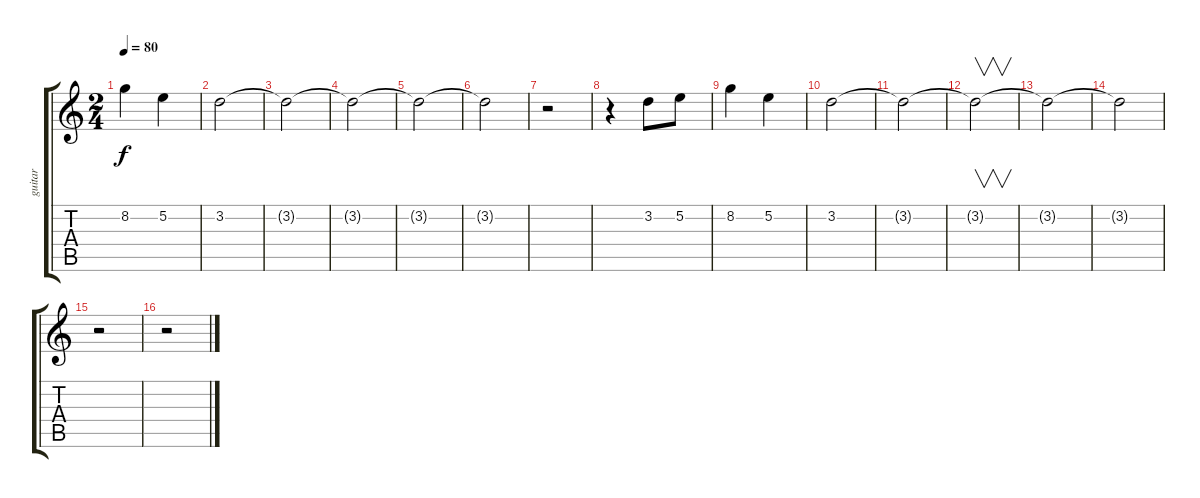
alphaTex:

\track ("guitar    solo   one" "guitar    ") {instrument overdrivenguitar}
\staff {score tabs}
\tuning (E4 B3 G3 D3 A2 E2) {hide}
\ts (2 4)
\tempo 80
\clef g2
\ks c
8.2.4{dy f} 5.2.4 |
3.2.2{volume 6} |
3.2{t}.2 |
3.2{t}.2 |
3.2{t}.2 |
3.2{t}.2 |
r.2 |
r.4{volume 13} 3.2.8 5.2.8 |
8.2.4 5.2.4 |
3.2.2{volume 6} |
3.2{t}.2 |
3.2{t}.2{v} |
3.2{t}.2 |
3.2{t}.2 |
r.2 |
r.2{volume 13}
